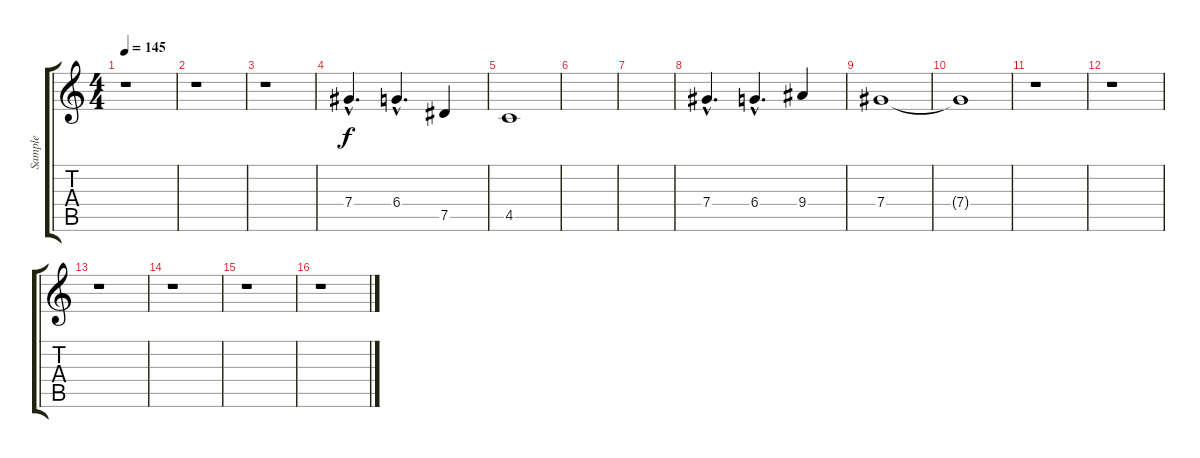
\track ("Sample" "Sample") {instrument contrabass}
\staff {score tabs}
\tuning (Eb4 Bb3 Gb3 Db3 Ab2 Db2) {hide}
\ts (4 4)
\tempo 145
\clef g2
\ks c
r.1{dy f} |
\section ("" "")
r.1 |
r.1 |
7.4{hac}.4{d volume 13} 6.4{hac}.4{d} 7.5.4 |
4.5.1 |
|
|
7.4{hac}.4{d} 6.4{hac}.4{d} 9.4.4 |
7.4.1 |
7.4{t}.1{volume 0} |
r.1 |
\section ("" "")
r.1 |
r.1 |
r.1 |
r.1 |
r.1
